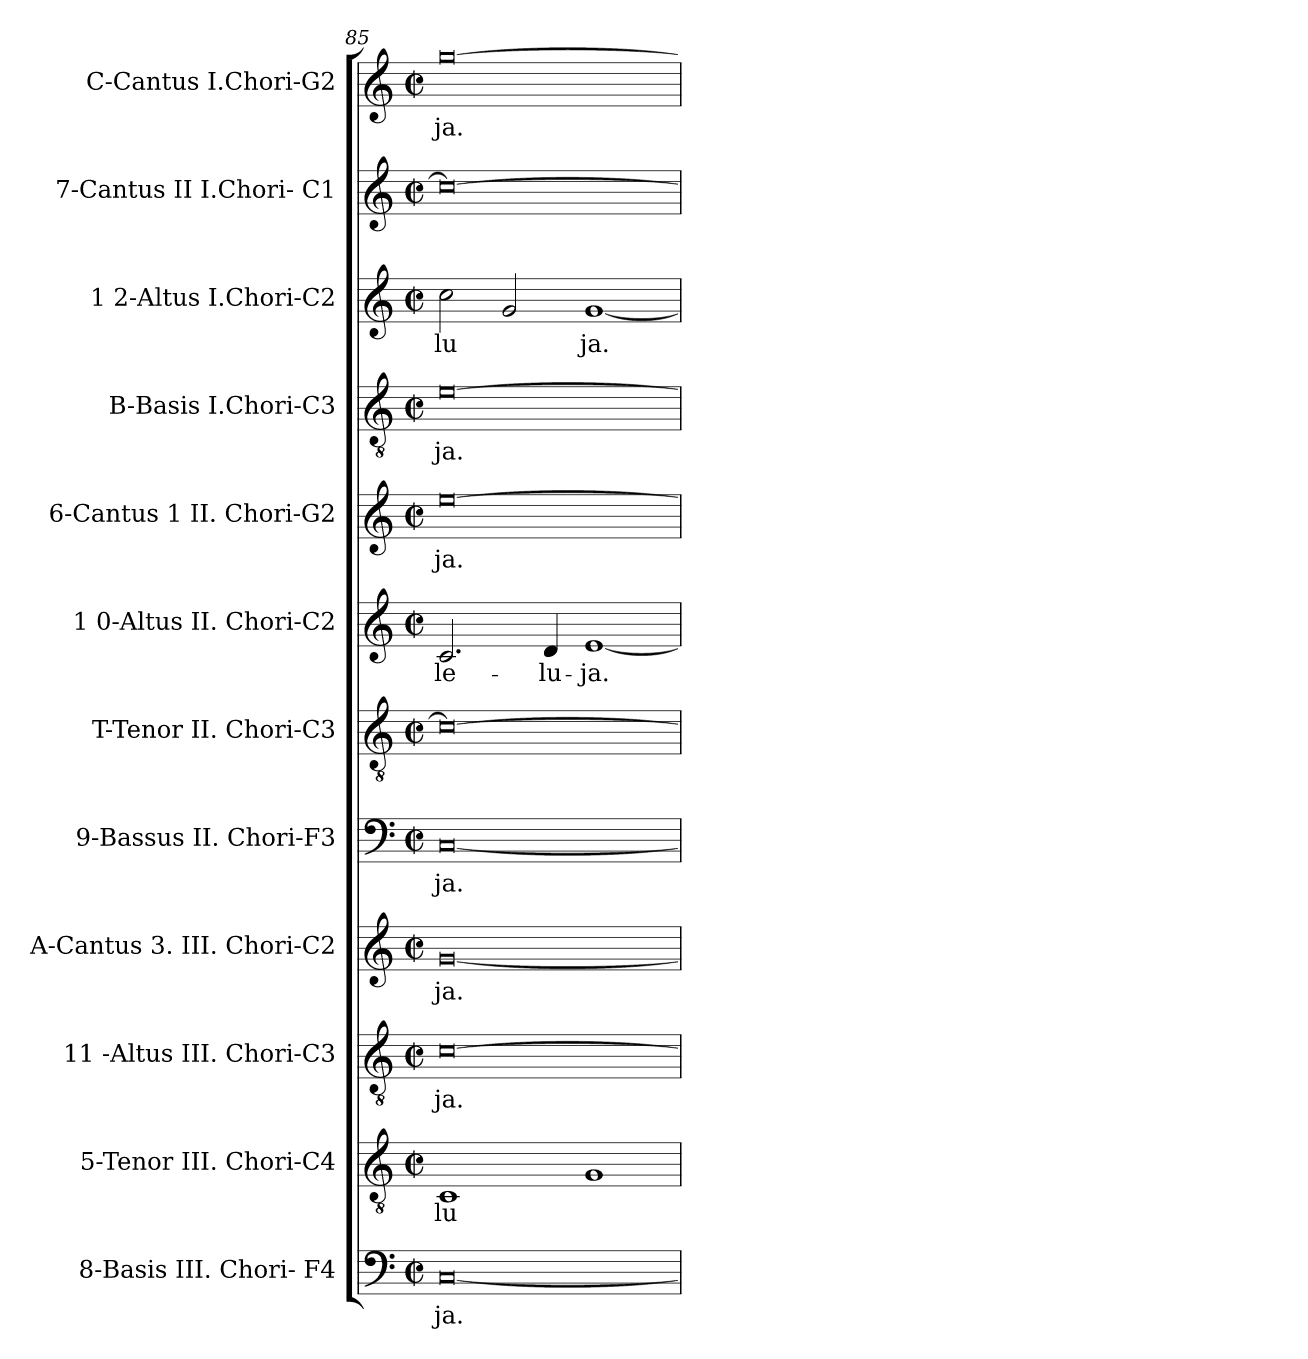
**kern	**text	**kern	**text	**kern	**text	**kern	**text	**kern	**text	**kern	**text	**kern	**text	**kern	**text	**kern	**text	**kern	**text	**kern	**text	**kern	**text
*part12	*part12	*part11	*part11	*part10	*part10	*part9	*part9	*part8	*part8	*part7	*part7	*part6	*part6	*part5	*part5	*part4	*part4	*part3	*part3	*part2	*part2	*part1	*part1
*staff12	*staff12	*staff11	*staff11	*staff10	*staff10	*staff9	*staff9	*staff8	*staff8	*staff7	*staff7	*staff6	*staff6	*staff5	*staff5	*staff4	*staff4	*staff3	*staff3	*staff2	*staff2	*staff1	*staff1
*I"8-Basis  III. Chori- F4	*	*I"5-Tenor  III. Chori-C4	*	*I"11 -Altus  III. Chori-C3	*	*I"A-Cantus 3.  III. Chori-C2	*	*I"9-Bassus  II. Chori-F3	*	*I"T-Tenor  II. Chori-C3	*	*I"1 0-Altus  II. Chori-C2	*	*I"6-Cantus 1  II. Chori-G2	*	*I"B-Basis  I.Chori-C3	*	*I"1 2-Altus  I.Chori-C2	*	*I"7-Cantus II  I.Chori- C1	*	*I"C-Cantus  I.Chori-G2	*
*	*	*	*	*	*	*I'A	*	*	*	*I'T	*	*	*	*	*	*I'B	*	*	*	*	*	*I'C	*
*clefF4	*	*clefGv2	*	*clefGv2	*	*clefG2	*	*clefF4	*	*clefGv2	*	*clefG2	*	*clefG2	*	*clefGv2	*	*clefG2	*	*clefG2	*	*clefG2	*
*k[]	*	*k[]	*	*k[]	*	*k[]	*	*k[]	*	*k[]	*	*k[]	*	*k[]	*	*k[]	*	*k[]	*	*k[]	*	*k[]	*
*C:	*	*C:	*	*C:	*	*C:	*	*C:	*	*C:	*	*C:	*	*C:	*	*C:	*	*C:	*	*C:	*	*C:	*
*M2/2	*	*M2/2	*	*M2/2	*	*M2/2	*	*M2/2	*	*M2/2	*	*M2/2	*	*M2/2	*	*M2/2	*	*M2/2	*	*M2/2	*	*M2/2	*
*met(c|)	*	*met(c|)	*	*met(c|)	*	*met(c|)	*	*met(c|)	*	*met(c|)	*	*met(c|)	*	*met(c|)	*	*met(c|)	*	*met(c|)	*	*met(c|)	*	*met(c|)	*
=85	=85	=85	=85	=85	=85	=85	=85	=85	=85	=85	=85	=85	=85	=85	=85	=85	=85	=85	=85	=85	=85	=85	=85
!	!LO:LY:b:cj	!	!LO:LY:b:cj	!	!LO:LY:b:cj	!	!LO:LY:b:cj	!	!LO:LY:b:cj	!	!LO:LY:b:cj	!	!LO:LY:b:cj	!	!LO:LY:b:cj	!	!LO:LY:b:cj	!	!LO:LY:b:cj	!	!LO:LY:b:cj	!	!LO:LY:b:cj
[<0C	-ja.	1C	-lu-	[>0c	-ja.	[<0g	-ja.	[<0C	-ja.	0c_>	.	2.c/	-le-	[>0ee	-ja.	[>0e	-ja.	2cc\	-lu-	0cc_>	.	[>0gg	-ja.
!	!	!	!	!	!	!	!	!	!	!	!	!	!	!	!	!	!	!	!LO:LY:b:cj	!	!	!	!
.	.	.	.	.	.	.	.	.	.	.	.	.	.	.	.	.	.	2g/	--	.	.	.	.
!	!	!	!	!	!	!	!	!	!	!	!	!	!LO:LY:b:cj	!	!	!	!	!	!	!	!	!	!
.	.	.	.	.	.	.	.	.	.	.	.	4d/	-lu-	.	.	.	.	.	.	.	.	.	.
!	!	!	!LO:LY:b:cj	!	!	!	!	!	!	!	!	!	!LO:LY:b:cj	!	!	!	!	!	!LO:LY:b:cj	!	!	!	!
.	.	1G	--	.	.	.	.	.	.	.	.	[<1e	-ja.	.	.	.	.	[<1g	-ja.	.	.	.	.
=	=	=	=	=	=	=	=	=	=	=	=	=	=	=	=	=	=	=	=	=	=	=	=
*-	*-	*-	*-	*-	*-	*-	*-	*-	*-	*-	*-	*-	*-	*-	*-	*-	*-	*-	*-	*-	*-	*-	*-
